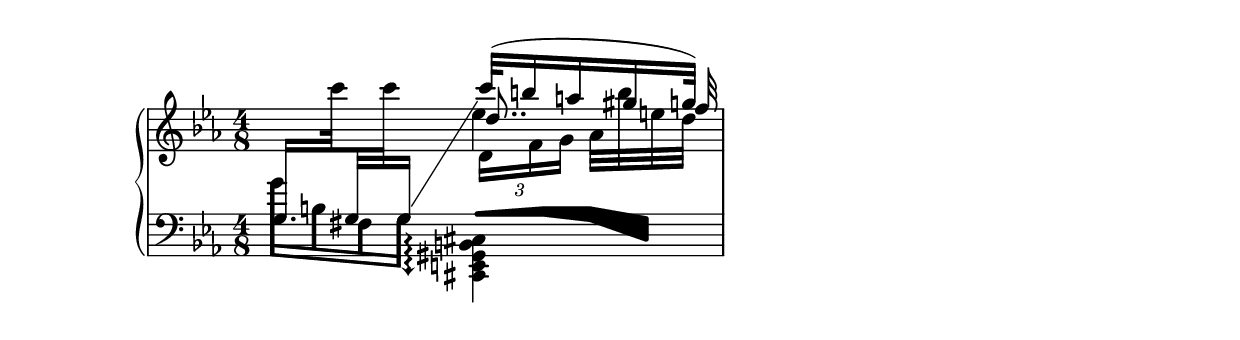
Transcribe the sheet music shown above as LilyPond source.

%% DO NOT EDIT this file manually; it was automatically
%% generated from the LilyPond Snippet Repository
%% (http://lsr.di.unimi.it).
%%
%% Make any changes in the LSR itself, or in
%% `Documentation/snippets/new/`, then run
%% `scripts/auxiliar/makelsr.pl`.
%%
%% This file is in the public domain.

\version "2.24.0"

\header {
  lsrtags = "headword"

  texidoc = "
Random complex notation
"

  doctitle = "Screech and Boink"
} % begin verbatim


\score {
  \context PianoStaff <<
    \new Staff = "up" {
      \time 4/8
      \key c \minor
      <<
        {
          \revert Stem.direction
          \change Staff = down
          \set subdivideBeams = ##t
          g16.[
          \change Staff = up
          c'''32
          \change Staff = down
          g32
          \change Staff = up
          c'''32
          \change Staff = down
          g16]
          \change Staff = up
          \stemUp
          \set followVoice = ##t
          c'''32([ b''16 a''16 gis''16 g''32)]
        }
        \\
        { s4 \tuplet 3/2 { d'16[ f' g'] } as'32[ b''32 e'' d''] }
        \\
        { s4 \autoBeamOff d''8.. f''32  }
        \\
        { s4 es''4 }
      >>
    }
    \new Staff = "down" {
      \clef bass
      \key c \minor
      \set subdivideBeams = ##f
      \override Stem.french-beaming = ##t
      \override Beam.beam-thickness = #0.3
      \override Stem.thickness = #4.0
      g'16[ b16 fis16 g16]
      <<
        \makeClusters {
          as16 <as b> <g b> <g cis>
        }
        \\
        {
          \override Staff.Arpeggio.arpeggio-direction = #DOWN
          <cis, e, gis, b, cis>4\arpeggio
        }
      >>
    }
  >>
  \midi {
    \tempo 8 = 60
  }
  \layout {
    ragged-right = ##t
    \context {
      \Staff
      \consists "Horizontal_bracket_engraver"
    }
  }
}
